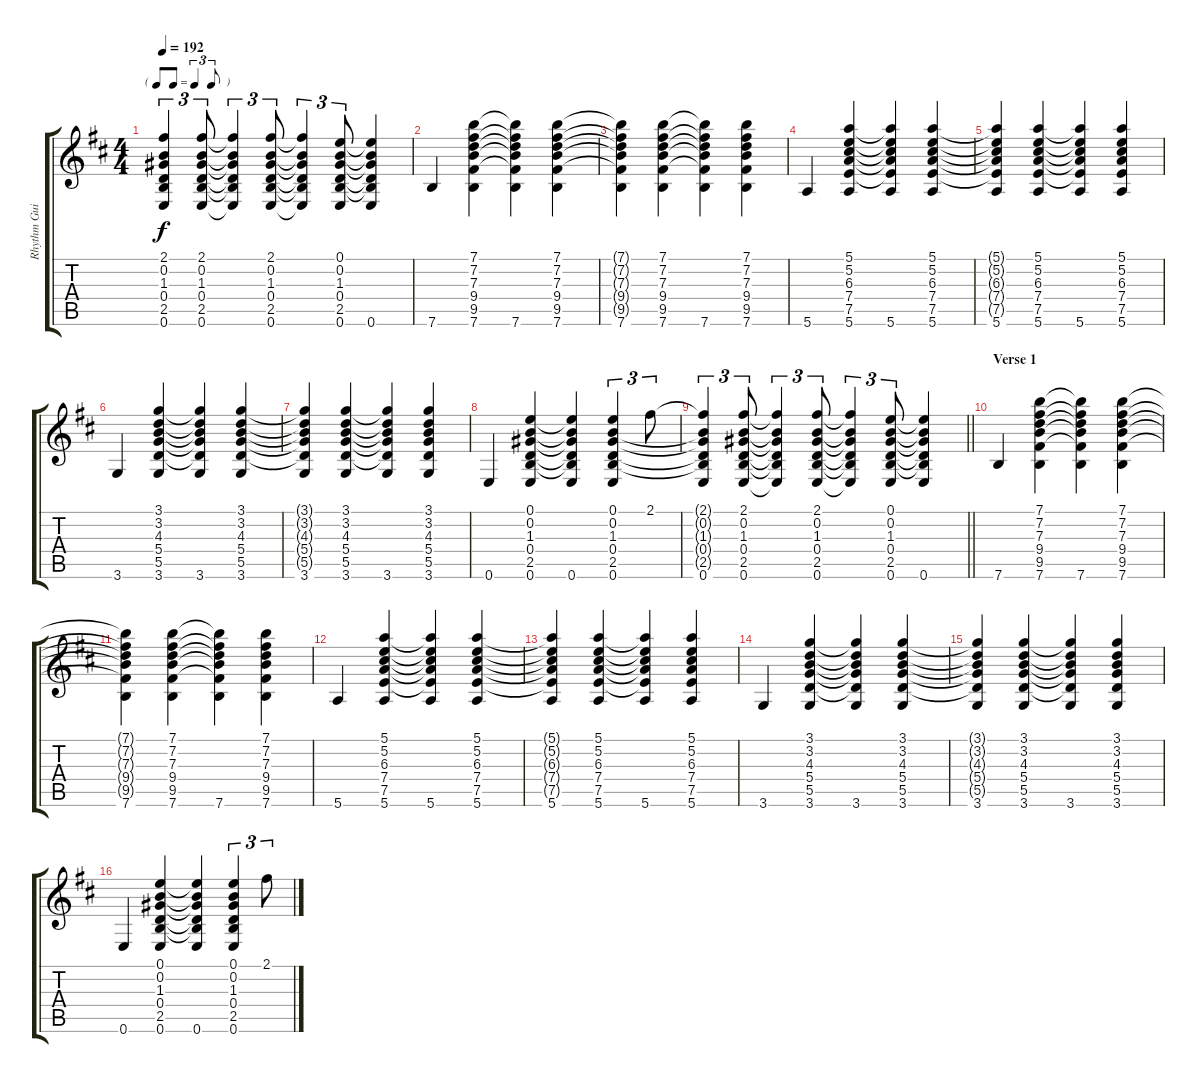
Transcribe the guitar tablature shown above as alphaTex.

\track ("Rhythm Guitar" "Rhythm Gui") {instrument electricguitarclean}
\staff {score tabs}
\tuning (E4 B3 G3 D3 A2 E2) {hide}
\ts (4 4)
\tf triplet8th
\tempo 192
\clef g2
\ks bminor
(2.1{t} 0.2{t} 1.3{t} 0.4{t} 2.5{t} 0.6).4{tu (3 2) dy f} (2.1 0.2 1.3 0.4 2.5 0.6).8{tu (3 2)} (2.1{t} 0.2{t} 1.3{t} 0.4{t} 2.5{t} 0.6{t}).4{tu (3 2)} (2.1 0.2 1.3 0.4 2.5 0.6).8{tu (3 2)} (2.1{t} 0.2{t} 1.3{t} 0.4{t} 2.5{t} 0.6{t}).4{tu (3 2)} (0.1 0.2 1.3 0.4 2.5 0.6).8{tu (3 2)} (0.1{t} 0.2{t} 1.3{t} 0.4{t} 2.5{t} 0.6).4 |
7.6.4 (7.1 7.2 7.3 9.4 9.5 7.6).4 (7.1{t} 7.2{t} 7.3{t} 9.4{t} 9.5{t} 7.6).4 (7.1 7.2 7.3 9.4 9.5 7.6).4 |
(7.1{t} 7.2{t} 7.3{t} 9.4{t} 9.5{t} 7.6).4 (7.1 7.2 7.3 9.4 9.5 7.6).4 (7.1{t} 7.2{t} 7.3{t} 9.4{t} 9.5{t} 7.6).4 (7.1 7.2 7.3 9.4 9.5 7.6).4 |
5.6.4 (5.1 5.2 6.3 7.4 7.5 5.6).4 (5.1{t} 5.2{t} 6.3{t} 7.4{t} 7.5{t} 5.6).4 (5.1 5.2 6.3 7.4 7.5 5.6).4 |
(5.1{t} 5.2{t} 6.3{t} 7.4{t} 7.5{t} 5.6).4 (5.1 5.2 6.3 7.4 7.5 5.6).4 (5.1{t} 5.2{t} 6.3{t} 7.4{t} 7.5{t} 5.6).4 (5.1 5.2 6.3 7.4 7.5 5.6).4 |
3.6.4 (3.1 3.2 4.3 5.4 5.5 3.6).4 (3.1{t} 3.2{t} 4.3{t} 5.4{t} 5.5{t} 3.6).4 (3.1 3.2 4.3 5.4 5.5 3.6).4 |
(3.1{t} 3.2{t} 4.3{t} 5.4{t} 5.5{t} 3.6).4 (3.1 3.2 4.3 5.4 5.5 3.6).4 (3.1{t} 3.2{t} 4.3{t} 5.4{t} 5.5{t} 3.6).4 (3.1 3.2 4.3 5.4 5.5 3.6).4 |
0.6.4 (0.1 0.2 1.3 0.4 2.5 0.6).4 (0.1{t} 0.2{t} 1.3{t} 0.4{t} 2.5{t} 0.6).4 (0.1 0.2 1.3 0.4 2.5 0.6).4{tu (3 2)} 2.1.8{tu (3 2)} |
\barLineRight lightlight
(2.1{t} 0.2{t} 1.3{t} 0.4{t} 2.5{t} 0.6).4{tu (3 2)} (2.1 0.2 1.3 0.4 2.5 0.6).8{tu (3 2)} (2.1{t} 0.2{t} 1.3{t} 0.4{t} 2.5{t} 0.6{t}).4{tu (3 2)} (2.1 0.2 1.3 0.4 2.5 0.6).8{tu (3 2)} (2.1{t} 0.2{t} 1.3{t} 0.4{t} 2.5{t} 0.6{t}).4{tu (3 2)} (0.1 0.2 1.3 0.4 2.5 0.6).8{tu (3 2)} (0.1{t} 0.2{t} 1.3{t} 0.4{t} 2.5{t} 0.6).4 |
\section ("" "Verse 1")
7.6.4{volume 12 instrument electricguitarclean} (7.1 7.2 7.3 9.4 9.5 7.6).4 (7.1{t} 7.2{t} 7.3{t} 9.4{t} 9.5{t} 7.6).4 (7.1 7.2 7.3 9.4 9.5 7.6).4 |
(7.1{t} 7.2{t} 7.3{t} 9.4{t} 9.5{t} 7.6).4 (7.1 7.2 7.3 9.4 9.5 7.6).4 (7.1{t} 7.2{t} 7.3{t} 9.4{t} 9.5{t} 7.6).4 (7.1 7.2 7.3 9.4 9.5 7.6).4 |
5.6.4 (5.1 5.2 6.3 7.4 7.5 5.6).4 (5.1{t} 5.2{t} 6.3{t} 7.4{t} 7.5{t} 5.6).4 (5.1 5.2 6.3 7.4 7.5 5.6).4 |
(5.1{t} 5.2{t} 6.3{t} 7.4{t} 7.5{t} 5.6).4 (5.1 5.2 6.3 7.4 7.5 5.6).4 (5.1{t} 5.2{t} 6.3{t} 7.4{t} 7.5{t} 5.6).4 (5.1 5.2 6.3 7.4 7.5 5.6).4 |
3.6.4 (3.1 3.2 4.3 5.4 5.5 3.6).4 (3.1{t} 3.2{t} 4.3{t} 5.4{t} 5.5{t} 3.6).4 (3.1 3.2 4.3 5.4 5.5 3.6).4 |
(3.1{t} 3.2{t} 4.3{t} 5.4{t} 5.5{t} 3.6).4 (3.1 3.2 4.3 5.4 5.5 3.6).4 (3.1{t} 3.2{t} 4.3{t} 5.4{t} 5.5{t} 3.6).4 (3.1 3.2 4.3 5.4 5.5 3.6).4 |
0.6.4 (0.1 0.2 1.3 0.4 2.5 0.6).4 (0.1{t} 0.2{t} 1.3{t} 0.4{t} 2.5{t} 0.6).4 (0.1 0.2 1.3 0.4 2.5 0.6).4{tu (3 2)} 2.1.8{tu (3 2)}
